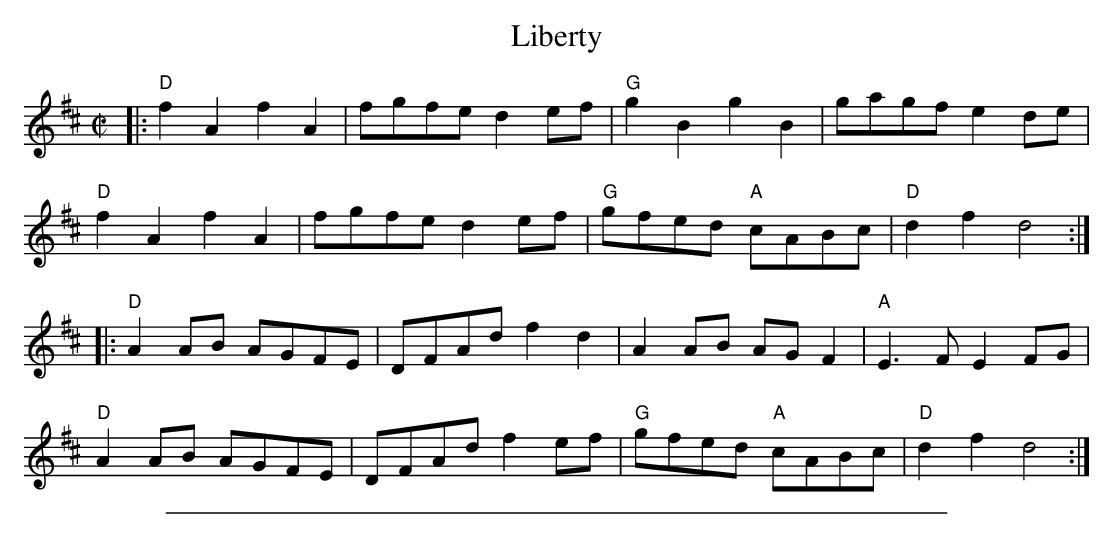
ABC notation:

X:1
T: Liberty
M: C|
K: D
|:\
"D"f2A2 f2A2 | fgfe d2ef | "G"g2B2 g2B2 | gagf e2de |
"D"f2A2 f2A2 | fgfe d2ef | "G"gfed "A"cABc | "D"d2f2 d4 :|
|:\
"D"A2AB AGFE | DFAd f2d2 | A2AB AGF2 | "A"E3F E2FG |
"D"A2AB AGFE | DFAd f2ef | "G"gfed "A"cABc | "D"d2f2 d4 :|
